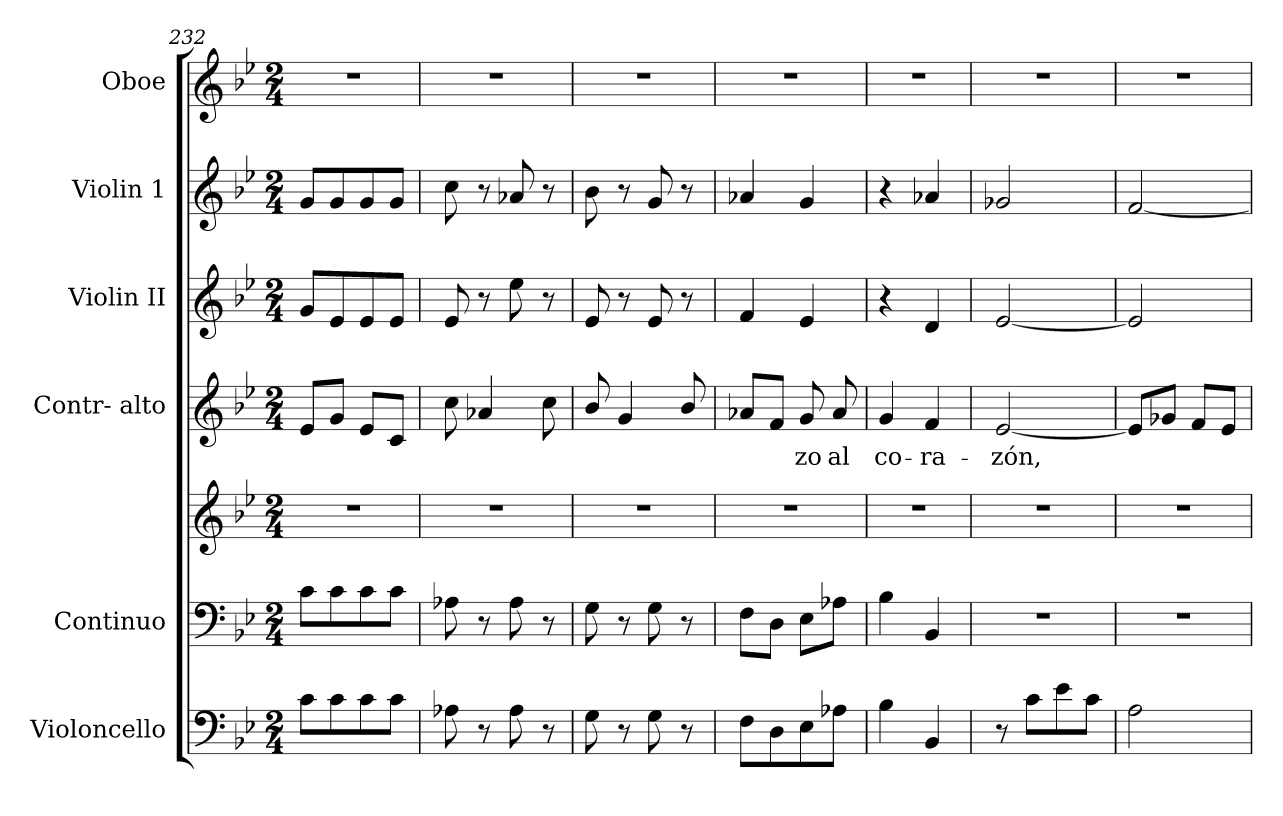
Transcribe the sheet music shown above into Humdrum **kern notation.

**kern	**kern	**kern	**kern	**text	**kern	**kern	**kern
*part6	*part5	*part5	*part4	*part4	*part3	*part2	*part1
*staff7	*staff6	*staff5	*staff4	*staff4	*staff3	*staff2	*staff1
*I"Violoncello	*I"Continuo	*	*I"Contr- alto	*	*I"Violin II	*I"Violin 1	*I"Oboe
*I'Violón	*I'Cont.	*	*I'A.	*	*I'Vln. II	*I'Vln. 1	*I'Ob.
*clefF4	*clefF4	*clefG2	*clefG2	*	*clefG2	*clefG2	*clefG2
*k[b-e-]	*k[b-e-]	*k[b-e-]	*k[b-e-]	*	*k[b-e-]	*k[b-e-]	*k[b-e-]
*B-:	*B-:	*B-:	*B-:	*	*B-:	*B-:	*B-:
*M2/4	*M2/4	*M2/4	*M2/4	*	*M2/4	*M2/4	*M2/4
=232	=232	=232	=232	=232	=232	=232	=232
!	!	!LO:N:vis=1	!	!	!	!	!LO:N:vis=1
8ci\L	8ci\L	2r	8e-i/L	.	8gi/L	8gi/L	2r
8ci\	8ci\	.	8gi/J	.	8e-i/	8gi/	.
8ci\	8ci\	.	8e-i/L	.	8e-i/	8gi/	.
8ci\J	8ci\J	.	8ci/J	.	8e-i/J	8gi/J	.
=233	=233	=233	=233	=233	=233	=233	=233
!	!	!LO:N:vis=1	!	!	!	!	!LO:N:vis=1
8A-Xi\	8A-Xi\	2r	8cci\	.	8e-i/	8cci\	2r
8r	8r	.	4a-Xi/	.	8r	8r	.
8A-i\	8A-i\	.	.	.	8ee-i\	8a-Xi/	.
8r	8r	.	8cci\	.	8r	8r	.
=234	=234	=234	=234	=234	=234	=234	=234
!	!	!LO:N:vis=1	!	!	!	!	!LO:N:vis=1
8Gi\	8Gi\	2r	8b-i/	.	8e-i/	8b-i\	2r
8r	8r	.	4gi/	.	8r	8r	.
8Gi\	8Gi\	.	.	.	8e-i/	8gi/	.
8r	8r	.	8b-i/	.	8r	8r	.
!!LO:PB:g=z
=235	=235	=235	=235	=235	=235	=235	=235
!	!	!LO:N:vis=1	!	!	!	!	!LO:N:vis=1
8Fi\L	8Fi\L	2r	8a-Xi/L	.	4fi/	4a-Xi/	2r
8Di\	8Di\J	.	8fi/J	.	.	.	.
!	!	!	!	!LO:LY:b:color=#000000	!	!	!
8E-i\	8E-i\L	.	8gi/	-zo	4e-i/	4gi/	.
!	!	!	!	!LO:LY:b:color=#000000	!	!	!
8A-Xi\J	8A-Xi\J	.	8a-i/	al	.	.	.
=236	=236	=236	=236	=236	=236	=236	=236
!	!	!LO:N:vis=1	!	!	!	!	!
!	!	!	!	!LO:LY:b:color=#000000	!	!	!LO:N:vis=1
4B-i\	4B-i\	2r	4gi/	co-	4r	4r	2r
!	!	!	!	!LO:LY:b:color=#000000	!	!	!
4BB-i/	4BB-i/	.	4fi/	-ra-	4di/	4a-Xi/	.
=237	=237	=237	=237	=237	=237	=237	=237
!	!LO:N:vis=1	!LO:N:vis=1	!	!	!	!	!
!	!	!	!	!LO:LY:b:color=#000000	!	!	!LO:N:vis=1
8r	2r	2r	[2e-i/	-zón,	[2e-i/	2g-Xi/	2r
8ci\L	.	.	.	.	.	.	.
8e-i\	.	.	.	.	.	.	.
8ci\J	.	.	.	.	.	.	.
=238	=238	=238	=238	=238	=238	=238	=238
!	!LO:N:vis=1	!LO:N:vis=1	!	!	!	!	!LO:N:vis=1
2Ai\	2r	2r	8e-i/L]	.	2e-i/]	[2fi/	2r
.	.	.	8g-Xi/J	.	.	.	.
.	.	.	8fi/L	.	.	.	.
.	.	.	8e-i/J	.	.	.	.
=	=	=	=	=	=	=	=
*-	*-	*-	*-	*-	*-	*-	*-
